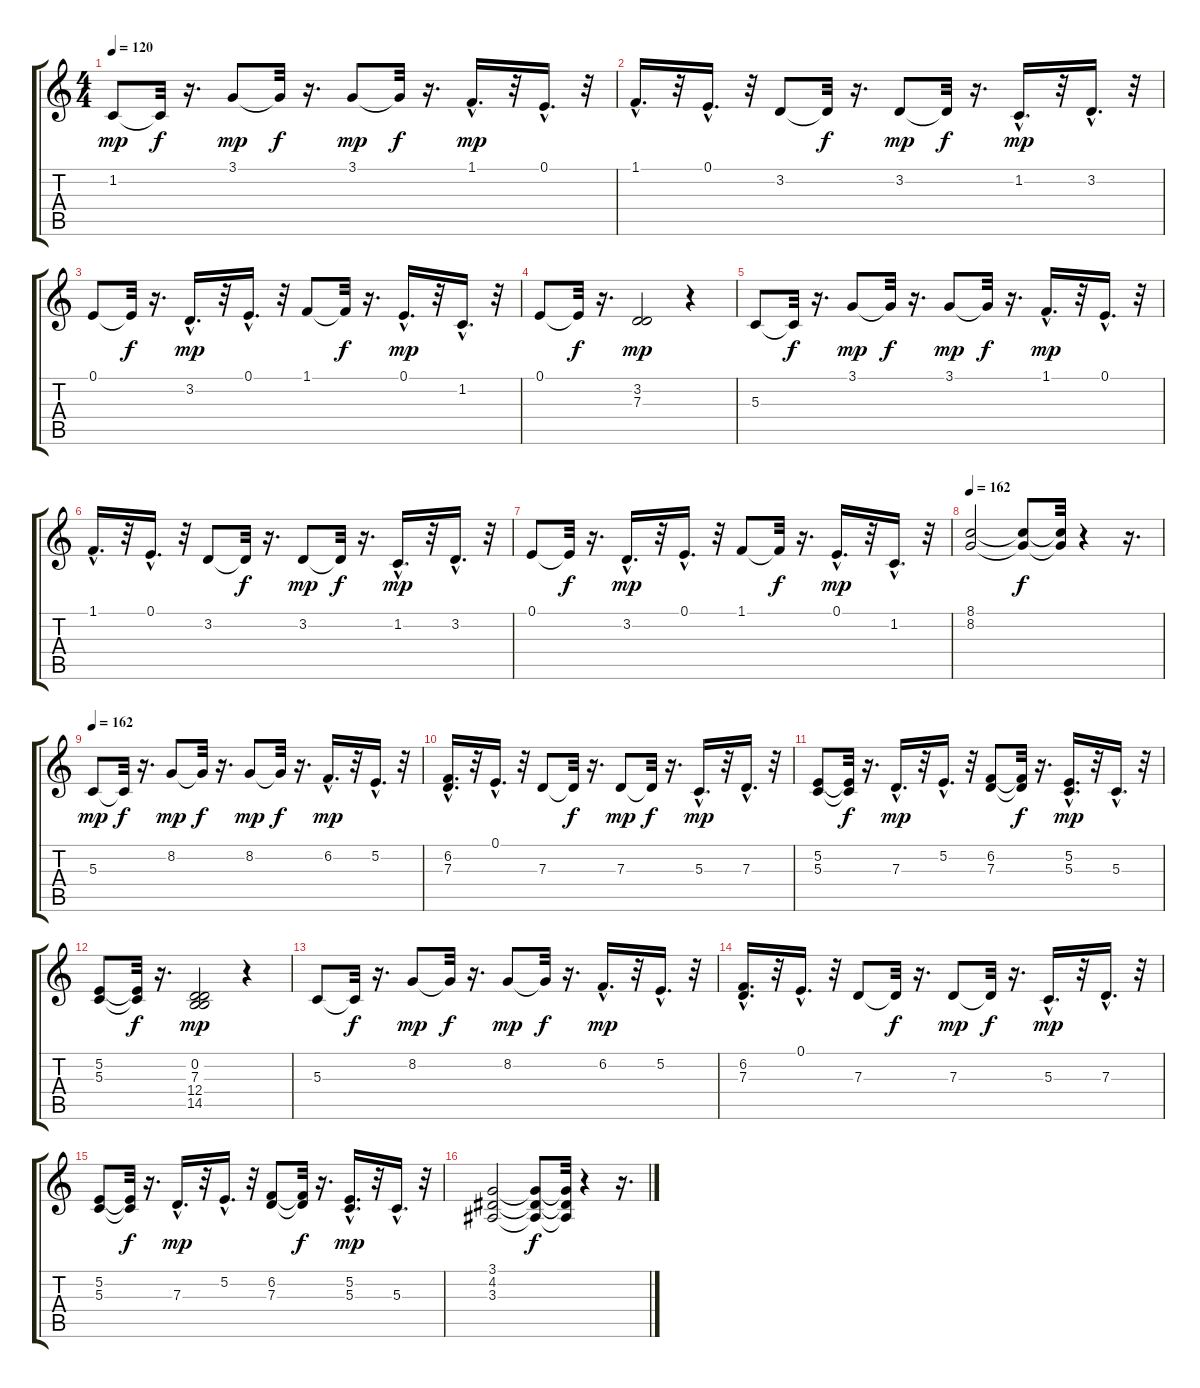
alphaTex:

\track "" {instrument electricgrandpiano}
\staff {score tabs}
\tuning (E4 B3 G3 D3 A2 E2) {hide}
\ts (4 4)
\tempo 120
\clef g2
\ks c
1.2.8{dy mp instrument electricgrandpiano} 1.2{t}.32{dy f} r.16{d} 3.1.8{dy mp} 3.1{t}.32{dy f} r.16{d} 3.1.8{dy mp} 3.1{t}.32{dy f} r.16{d} 1.1{hac}.16{d dy mp} r.32 0.1{hac}.16{d} r.32 |
1.1{hac}.16{d} r.32 0.1{hac}.16{d} r.32 3.2.8 3.2{t}.32{dy f} r.16{d} 3.2.8{dy mp} 3.2{t}.32{dy f} r.16{d} 1.2{hac}.16{d dy mp} r.32 3.2{hac}.16{d} r.32 |
0.1.8 0.1{t}.32{dy f} r.16{d} 3.2{hac}.16{d dy mp} r.32 0.1{hac}.16{d} r.32 1.1.8 1.1{t}.32{dy f} r.16{d} 0.1{hac}.16{d dy mp} r.32 1.2{hac}.16{d} r.32 |
0.1.8 0.1{t}.32{dy f} r.16{d} (3.2 7.3).2{dy mp} r.4 |
5.3.8 5.3{t}.32{dy f} r.16{d} 3.1.8{dy mp} 3.1{t}.32{dy f} r.16{d} 3.1.8{dy mp} 3.1{t}.32{dy f} r.16{d} 1.1{hac}.16{d dy mp} r.32 0.1{hac}.16{d} r.32 |
1.1{hac}.16{d} r.32 0.1{hac}.16{d} r.32 3.2.8 3.2{t}.32{dy f} r.16{d} 3.2.8{dy mp} 3.2{t}.32{dy f} r.16{d} 1.2{hac}.16{d dy mp} r.32 3.2{hac}.16{d} r.32 |
0.1.8 0.1{t}.32{dy f} r.16{d} 3.2{hac}.16{d dy mp} r.32 0.1{hac}.16{d} r.32 1.1.8 1.1{t}.32{dy f} r.16{d} 0.1{hac}.16{d dy mp} r.32 1.2{hac}.16{d} r.32 |
\tempo 162
(8.1 8.2).2 (8.1{t} 8.2{t}).8{dy f} (8.1{t} 8.2{t}).32 r.4 r.16{d} |
\tempo 162
5.3.8{dy mp} 5.3{t}.32{dy f} r.16{d} 8.2.8{dy mp} 8.2{t}.32{dy f} r.16{d} 8.2.8{dy mp} 8.2{t}.32{dy f} r.16{d} 6.2{hac}.16{d dy mp} r.32 5.2{hac}.16{d} r.32 |
(6.2{hac} 7.3{hac}).16{d} r.32 0.1{hac}.16{d} r.32 7.3.8 7.3{t}.32{dy f} r.16{d} 7.3.8{dy mp} 7.3{t}.32{dy f} r.16{d} 5.3{hac}.16{d dy mp} r.32 7.3{hac}.16{d} r.32 |
(5.2 5.3).8 (5.2{t} 5.3{t}).32{dy f} r.16{d} 7.3{hac}.16{d dy mp} r.32 5.2{hac}.16{d} r.32 (6.2 7.3).8 (6.2{t} 7.3{t}).32{dy f} r.16{d} (5.2{hac} 5.3{hac}).16{d dy mp} r.32 5.3{hac}.16{d} r.32 |
(5.2 5.3).8 (5.2{t} 5.3{t}).32{dy f} r.16{d} (0.2 7.3 12.4 14.5).2{dy mp} r.4 |
5.3.8 5.3{t}.32{dy f} r.16{d} 8.2.8{dy mp} 8.2{t}.32{dy f} r.16{d} 8.2.8{dy mp} 8.2{t}.32{dy f} r.16{d} 6.2{hac}.16{d dy mp} r.32 5.2{hac}.16{d} r.32 |
(6.2{hac} 7.3{hac}).16{d} r.32 0.1{hac}.16{d} r.32 7.3.8 7.3{t}.32{dy f} r.16{d} 7.3.8{dy mp} 7.3{t}.32{dy f} r.16{d} 5.3{hac}.16{d dy mp} r.32 7.3{hac}.16{d} r.32 |
(5.2 5.3).8 (5.2{t} 5.3{t}).32{dy f} r.16{d} 7.3{hac}.16{d dy mp} r.32 5.2{hac}.16{d} r.32 (6.2 7.3).8 (6.2{t} 7.3{t}).32{dy f} r.16{d} (5.2{hac} 5.3{hac}).16{d dy mp} r.32 5.3{hac}.16{d} r.32 |
(3.1 4.2 3.3).2 (3.1{t} 4.2{t} 3.3{t}).8{dy f} (3.1{t} 4.2{t} 3.3{t}).32 r.4 r.16{d}
